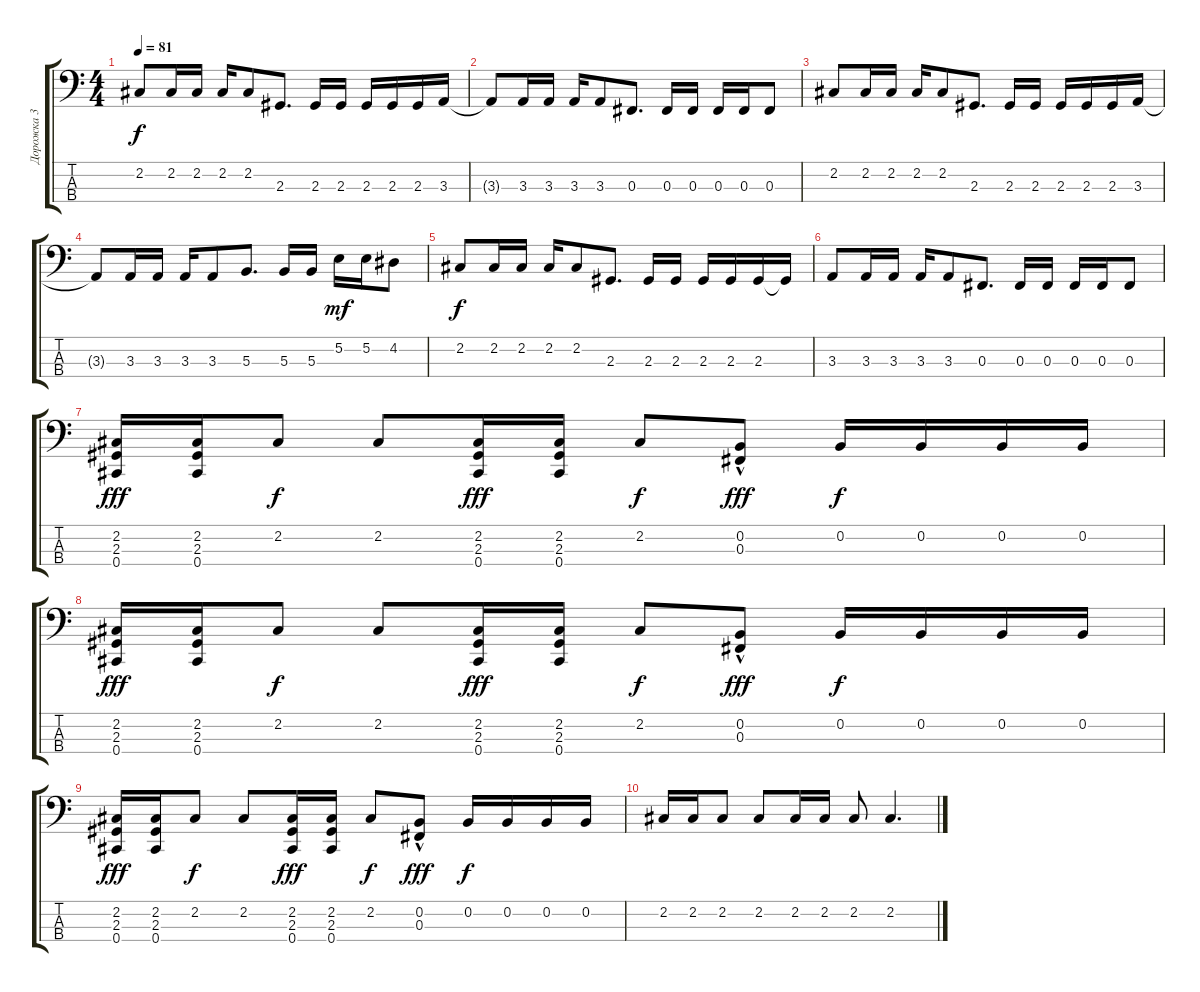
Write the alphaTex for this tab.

\track ("Дорожка 3" "Дорожка 3") {instrument electricbasspick}
\staff {score tabs}
\tuning (E2 B1 Gb1 Db1) {hide}
\ts (4 4)
\tempo 81
\clef f4
\ks c
2.2.8{dy f} 2.2.16 2.2.16 2.2.16 2.2.8 2.3.8{d} 2.3.16 2.3.16 2.3.16 2.3.16 2.3.16 3.3.16 |
3.3{t}.8 3.3.16 3.3.16 3.3.16 3.3.8 0.3.8{d} 0.3.16 0.3.16 0.3.16 0.3.16 0.3.8 |
2.2.8 2.2.16 2.2.16 2.2.16 2.2.8 2.3.8{d} 2.3.16 2.3.16 2.3.16 2.3.16 2.3.16 3.3.16 |
3.3{t}.8 3.3.16 3.3.16 3.3.16 3.3.8 5.3.8{d} 5.3.16 5.3.16 5.2.16{dy mf} 5.2.16 4.2.8 |
2.2.8{dy f} 2.2.16 2.2.16 2.2.16 2.2.8 2.3.8{d} 2.3.16 2.3.16 2.3.16 2.3.16 2.3.16 2.3{t}.16 |
3.3.8 3.3.16 3.3.16 3.3.16 3.3.8 0.3.8{d} 0.3.16 0.3.16 0.3.16 0.3.16 0.3.8 |
(2.2 2.3 0.4).16{dy fff} (2.2 2.3 0.4).16 2.2.8{dy f} 2.2.8 (2.2 2.3 0.4).16{dy fff} (2.2 2.3 0.4).16 2.2.8{dy f} (0.2{hac} 0.3{hac}).8{dy fff} 0.2.16{dy f} 0.2.16 0.2.16 0.2.16 |
(2.2 2.3 0.4).16{dy fff} (2.2 2.3 0.4).16 2.2.8{dy f} 2.2.8 (2.2 2.3 0.4).16{dy fff} (2.2 2.3 0.4).16 2.2.8{dy f} (0.2{hac} 0.3{hac}).8{dy fff} 0.2.16{dy f} 0.2.16 0.2.16 0.2.16 |
(2.2 2.3 0.4).16{dy fff} (2.2 2.3 0.4).16 2.2.8{dy f} 2.2.8 (2.2 2.3 0.4).16{dy fff} (2.2 2.3 0.4).16 2.2.8{dy f} (0.2{hac} 0.3{hac}).8{dy fff} 0.2.16{dy f} 0.2.16 0.2.16 0.2.16 |
2.2.16 2.2.16 2.2.8 2.2.8 2.2.16 2.2.16 2.2.8 2.2.4{d}
